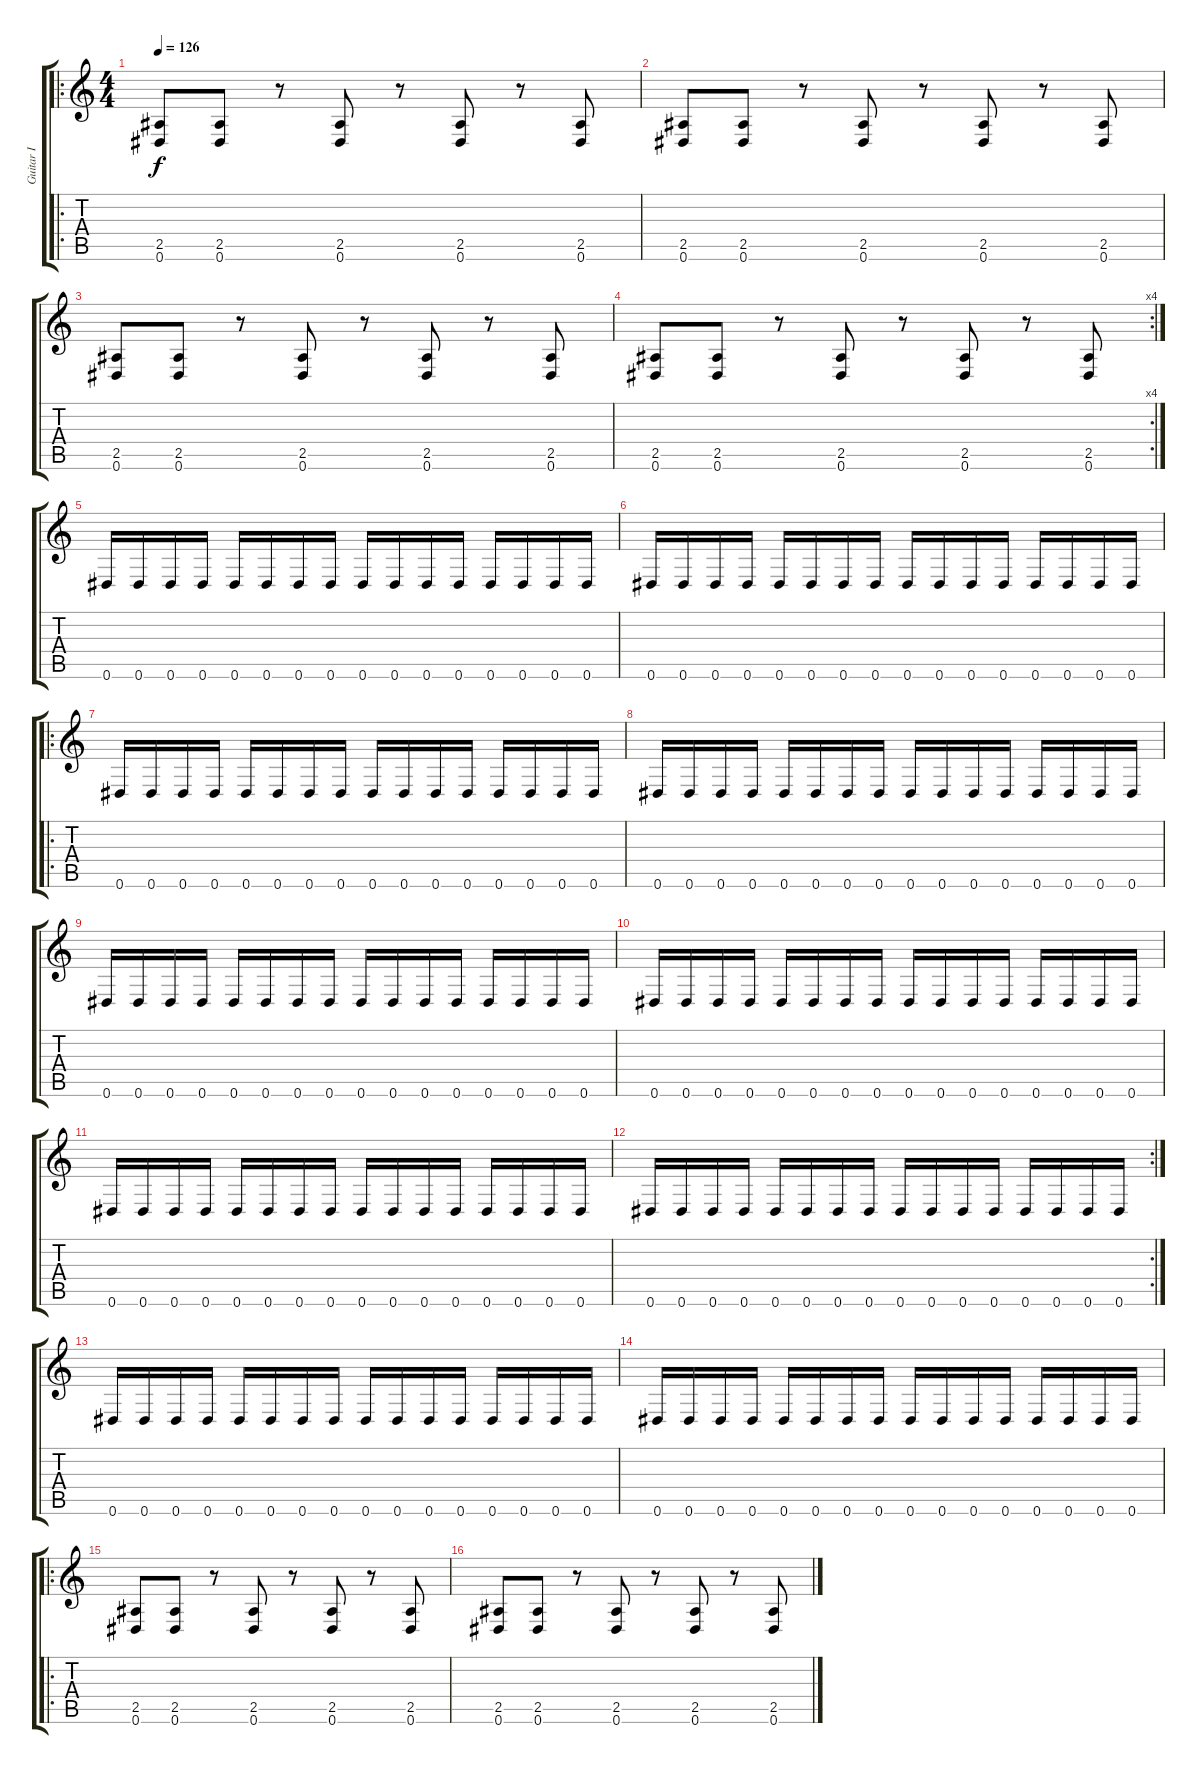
\track ("Guitar I" "Guitar I") {instrument distortionguitar}
\staff {score tabs}
\tuning (Eb4 Bb3 Gb3 Db3 Ab2 Eb2) {hide}
\ro
\ts (4 4)
\tempo 126
\clef g2
\ks c
(2.5 0.6).8{dy f} (2.5 0.6).8 r.8 (2.5 0.6).8 r.8 (2.5 0.6).8 r.8 (2.5 0.6).8 |
(2.5 0.6).8 (2.5 0.6).8 r.8 (2.5 0.6).8 r.8 (2.5 0.6).8 r.8 (2.5 0.6).8 |
(2.5 0.6).8 (2.5 0.6).8 r.8 (2.5 0.6).8 r.8 (2.5 0.6).8 r.8 (2.5 0.6).8 |
\rc 4
(2.5 0.6).8 (2.5 0.6).8 r.8 (2.5 0.6).8 r.8 (2.5 0.6).8 r.8 (2.5 0.6).8 |
0.6.16 0.6.16 0.6.16 0.6.16 0.6.16 0.6.16 0.6.16 0.6.16 0.6.16 0.6.16 0.6.16 0.6.16 0.6.16 0.6.16 0.6.16 0.6.16 |
0.6.16 0.6.16 0.6.16 0.6.16 0.6.16 0.6.16 0.6.16 0.6.16 0.6.16 0.6.16 0.6.16 0.6.16 0.6.16 0.6.16 0.6.16 0.6.16 |
\ro
0.6.16 0.6.16 0.6.16 0.6.16 0.6.16 0.6.16 0.6.16 0.6.16 0.6.16 0.6.16 0.6.16 0.6.16 0.6.16 0.6.16 0.6.16 0.6.16 |
0.6.16 0.6.16 0.6.16 0.6.16 0.6.16 0.6.16 0.6.16 0.6.16 0.6.16 0.6.16 0.6.16 0.6.16 0.6.16 0.6.16 0.6.16 0.6.16 |
0.6.16 0.6.16 0.6.16 0.6.16 0.6.16 0.6.16 0.6.16 0.6.16 0.6.16 0.6.16 0.6.16 0.6.16 0.6.16 0.6.16 0.6.16 0.6.16 |
0.6.16 0.6.16 0.6.16 0.6.16 0.6.16 0.6.16 0.6.16 0.6.16 0.6.16 0.6.16 0.6.16 0.6.16 0.6.16 0.6.16 0.6.16 0.6.16 |
0.6.16 0.6.16 0.6.16 0.6.16 0.6.16 0.6.16 0.6.16 0.6.16 0.6.16 0.6.16 0.6.16 0.6.16 0.6.16 0.6.16 0.6.16 0.6.16 |
\rc 2
0.6.16 0.6.16 0.6.16 0.6.16 0.6.16 0.6.16 0.6.16 0.6.16 0.6.16 0.6.16 0.6.16 0.6.16 0.6.16 0.6.16 0.6.16 0.6.16 |
0.6.16 0.6.16 0.6.16 0.6.16 0.6.16 0.6.16 0.6.16 0.6.16 0.6.16 0.6.16 0.6.16 0.6.16 0.6.16 0.6.16 0.6.16 0.6.16 |
0.6.16 0.6.16 0.6.16 0.6.16 0.6.16 0.6.16 0.6.16 0.6.16 0.6.16 0.6.16 0.6.16 0.6.16 0.6.16 0.6.16 0.6.16 0.6.16 |
\ro
(2.5 0.6).8 (2.5 0.6).8 r.8 (2.5 0.6).8 r.8 (2.5 0.6).8 r.8 (2.5 0.6).8 |
(2.5 0.6).8 (2.5 0.6).8 r.8 (2.5 0.6).8 r.8 (2.5 0.6).8 r.8 (2.5 0.6).8
